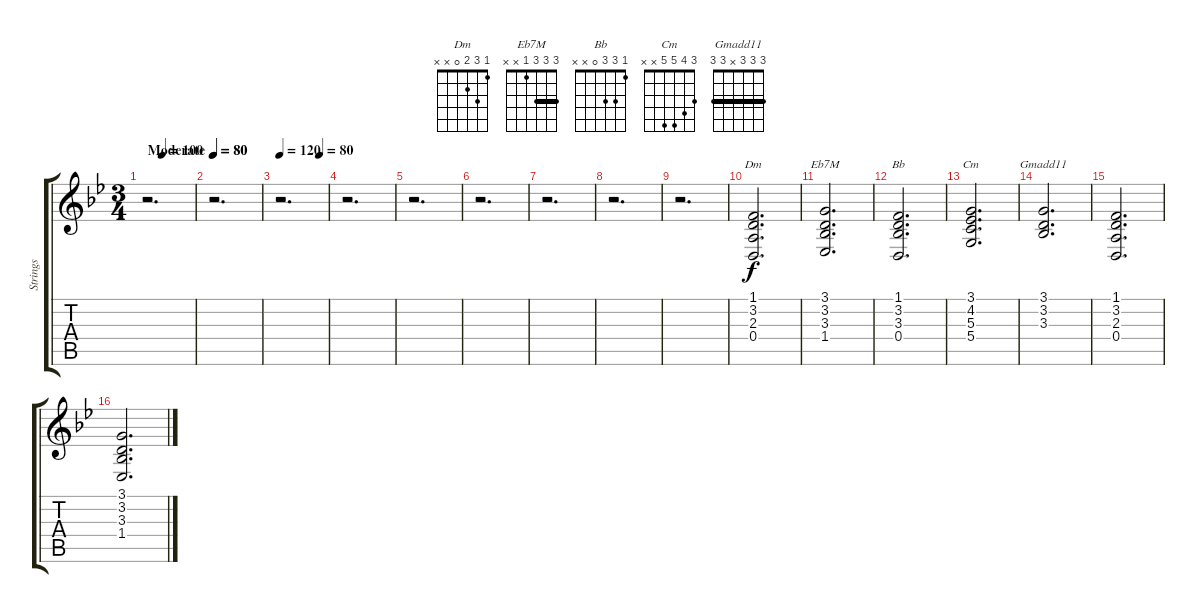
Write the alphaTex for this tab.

\track ("Strings" "Strings") {instrument stringensemble1}
\staff {score tabs}
\tuning (E4 B3 G3 D3 A2 E2) {hide}
\chord ("Dm" 1 3 2 0 x x)
\chord ("Eb7M" 3 3 3 1 x x) {barre 3}
\chord ("Bb" 1 3 3 0 x x)
\chord ("Cm" 3 4 5 5 x x)
\chord ("Gmadd11" 3 3 3 x 3 3) {barre 3}
\ts (3 4)
\tempo (80 "Moderate")
\tempo (100 0.3333333333333333)
\tempo (80 "Moderate")
\clef g2
\ks gminor
r.2{d dy f instrument stringensemble1} |
\tempo 80
r.2{d} |
\tempo 120
\tempo (80 0.8333333333333334)
r.2{d} |
r.2{d} |
r.2{d} |
r.2{d} |
r.2{d} |
r.2{d} |
r.2{d} |
(1.1 3.2 2.3 0.4).2{d ch "Dm"} |
(3.1 3.2 3.3 1.4).2{d ch "Eb7M"} |
(1.1 3.2 3.3 0.4).2{d ch "Bb"} |
(3.1 4.2 5.3 5.4).2{d ch "Cm"} |
(3.1 3.2 3.3).2{d ch "Gmadd11"} |
(1.1 3.2 2.3 0.4).2{d} |
(3.1 3.2 3.3 1.4).2{d}
